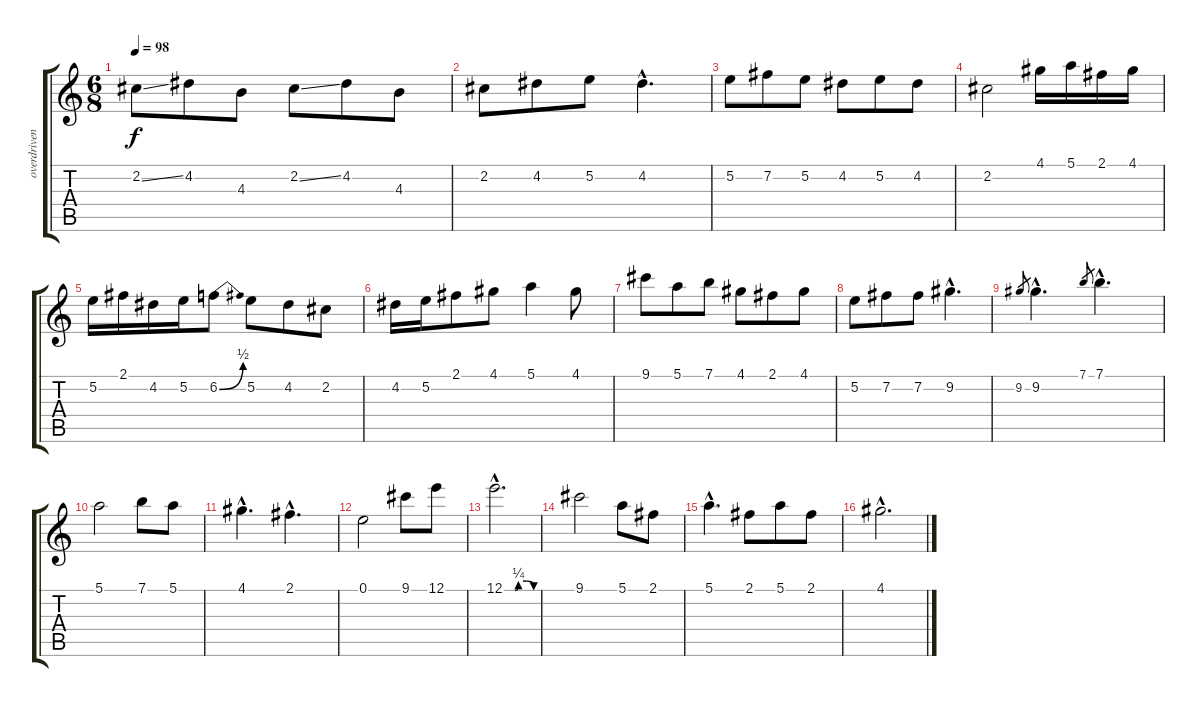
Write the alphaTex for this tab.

\track ("overdriven" "overdriven") {instrument distortionguitar}
\staff {score tabs}
\tuning (E4 B3 G3 D3 A2 E2) {hide}
\ts (6 8)
\tempo 98
\clef g2
\ks c
2.2{ss}.8{dy f} 4.2.8 4.3.8 2.2{ss}.8 4.2.8 4.3.8 |
2.2.8 4.2.8 5.2.8 4.2{hac}.4{d} |
5.2.8 7.2.8 5.2.8 4.2.8 5.2.8 4.2.8 |
2.2.2 4.1.16 5.1.16 2.1.16 4.1.16 |
5.2.16 2.1.16 4.2.16 5.2.16 6.2{be (bend 0 0 60 2)}.8 5.2.8 4.2.8 2.2.8 |
4.2.16 5.2.16 2.1.8 4.1.8 5.1.4 4.1.8 |
9.1.8 5.1.8 7.1.8 4.1.8 2.1.8 4.1.8 |
5.2.8 7.2.8 7.2.8 9.2{hac}.4{d} |
9.2.8{gr} 9.2{hac}.4{d} 7.1.8{gr} 7.1{hac}.4{d} |
5.1.2 7.1.8 5.1.8 |
4.1{hac}.4{d} 2.1{hac}.4{d} |
0.1.2 9.1.8 12.1.8 |
12.1{be (custom 0 0 20 0 26 1 41 1 54 0 60 0) hac}.2{d volume 6} |
9.1.2 5.1.8 2.1.8 |
5.1{hac}.4{d volume 4} 2.1.8 5.1.8 2.1.8 |
4.1{hac}.2{d}
